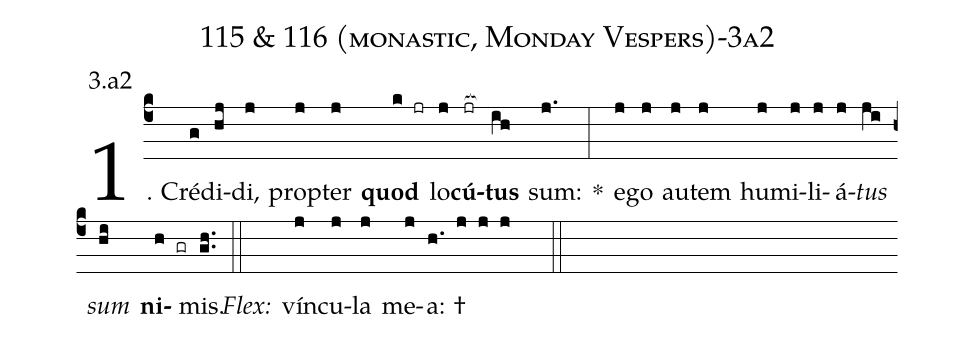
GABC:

name: 115 & 116 (monastic, Monday Vespers)-3a2;
annotation: 3.a2;
%%
(c4)1. Cré(g)di(hj)di,(j) prop(j)ter(j) <b>quod</b>(k jr) lo(j)<b>cú</b>(jr[ocb:1{])<b>tus</b>(ih[ocb:0}]) sum:(j.) *(:) e(j)go(j) au(j)tem(j) hu(j)mi(j)li(j)á(j)<i>tus</i>(ji) <i>sum</i>(hi) <b>ni</b>(h gr)mis.(gh..) (::)
<i>Flex:</i>()  vín(j)cu(j)la(j) me(j)a: †(h. j j j  ::)
